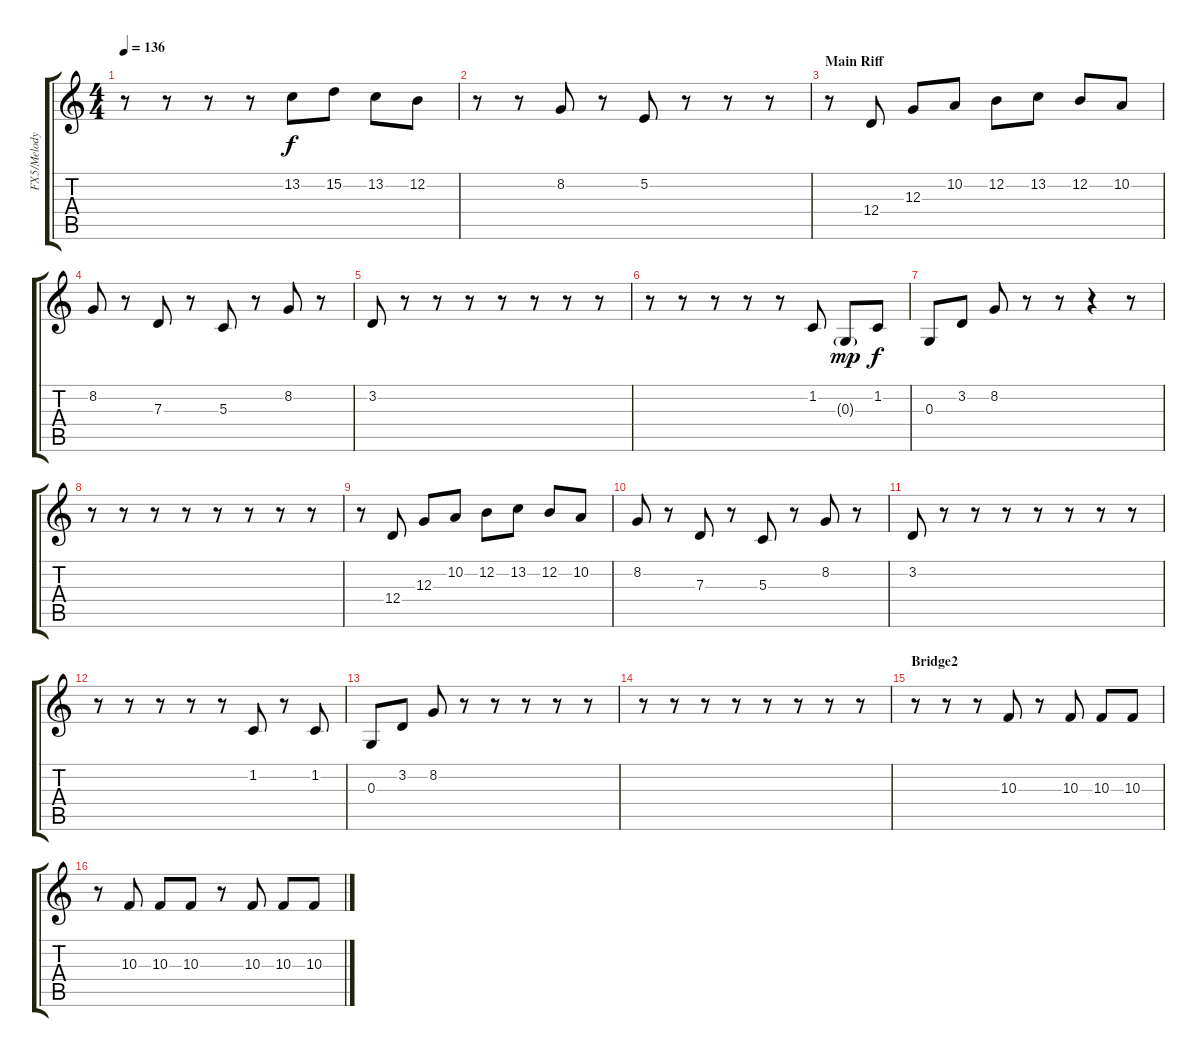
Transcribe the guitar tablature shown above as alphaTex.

\track ("FX5/Melody" "FX5/Melody") {instrument fx5brightness}
\staff {score tabs}
\tuning (E4 B3 G3 D3 A2 E2) {hide}
\ts (4 4)
\tempo 136
\clef g2
\ks c
r.8{dy f} r.8 r.8 r.8 13.2.8 15.2.8 13.2.8 12.2.8 |
r.8 r.8 8.2.8 r.8 5.2.8 r.8 r.8 r.8 |
\section ("" "Main Riff")
r.8 12.4.8 12.3.8 10.2.8 12.2.8 13.2.8 12.2.8 10.2.8 |
8.2.8 r.8 7.3.8 r.8 5.3.8 r.8 8.2.8 r.8 |
3.2.8 r.8 r.8 r.8 r.8 r.8 r.8 r.8 |
r.8 r.8 r.8 r.8 r.8 1.2.8 0.3{g}.8{dy mp} 1.2.8{dy f} |
0.3.8 3.2.8 8.2.8 r.8 r.8 r.4 r.8 |
r.8 r.8 r.8 r.8 r.8 r.8 r.8 r.8 |
r.8 12.4.8 12.3.8 10.2.8 12.2.8 13.2.8 12.2.8 10.2.8 |
8.2.8 r.8 7.3.8 r.8 5.3.8 r.8 8.2.8 r.8 |
3.2.8 r.8 r.8 r.8 r.8 r.8 r.8 r.8 |
r.8 r.8 r.8 r.8 r.8 1.2.8 r.8 1.2.8 |
0.3.8 3.2.8 8.2.8 r.8 r.8 r.8 r.8 r.8 |
r.8 r.8 r.8 r.8 r.8 r.8 r.8 r.8 |
\section ("" "Bridge2")
r.8 r.8 r.8 10.3.8 r.8 10.3.8 10.3.8 10.3.8 |
r.8 10.3.8 10.3.8 10.3.8 r.8 10.3.8 10.3.8 10.3.8
